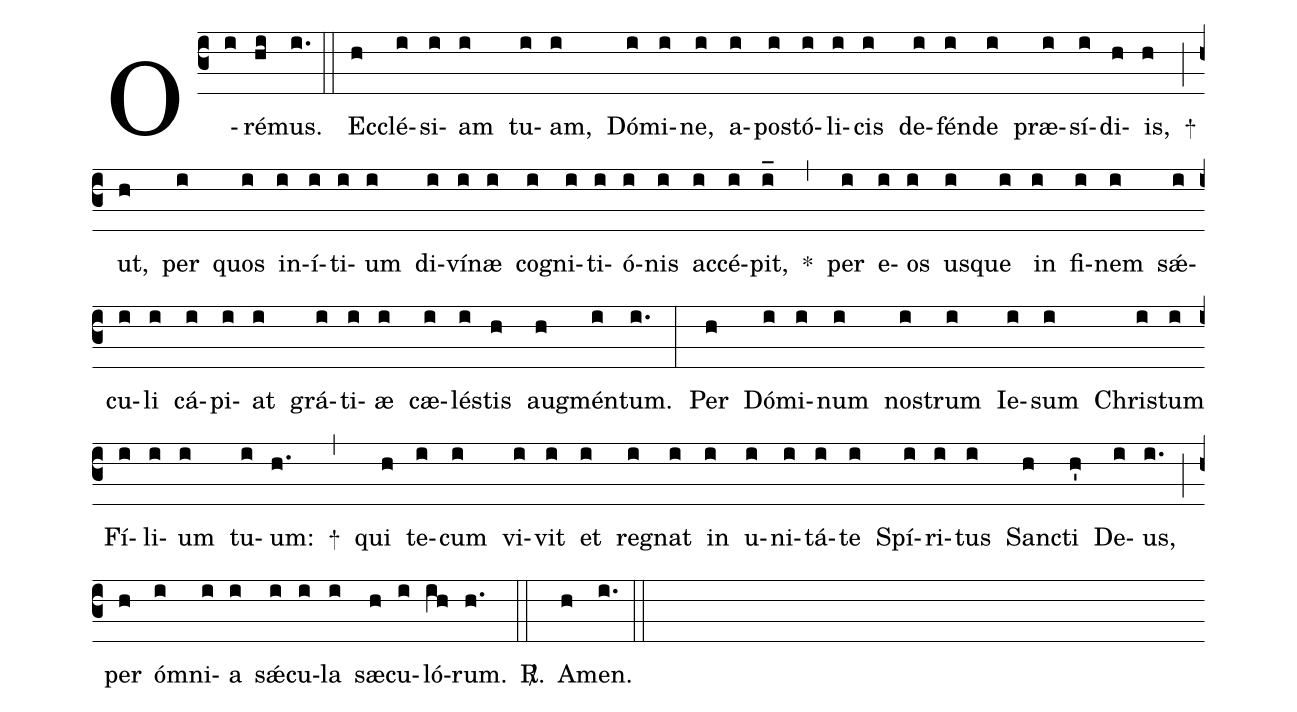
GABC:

%%
(c3)
O(i)ré(hi)mus.(i.) (::)

Ec(h)clé(i)si(i)am(i) tu(i)am,(i) Dó(i)mi(i)ne,(i) a(i)pos(i)tó(i)li(i)cis(i) de(i)fén(i)de(i) præ(i)sí(i)di(h)is,(h) +(;)
ut,(h) per(i) quos(i) in(i)í(i)ti(i)um(i) di(i)ví(i)næ(i) co(i)gni(i)ti(i)ó(i)nis(i) ac(i)cé(i)pit,(i_) *(,)
per(i) e(i)os(i) us(i)que(i) in(i) fi(i)nem(i) sǽ(i)cu(i)li(i) cá(i)pi(i)at(i) grá(i)ti(i)æ(i) cæ(i)lés(i)tis(h) aug(h)mén(i)tum.(i.) (:)

Per(h) Dó(i)mi(i)num(i) nos(i)trum(i) Ie(i)sum(i) Chris(i)tum(i) Fí(i)li(i)um(i) tu(i)um:(h.) +(,)
qui(h) te(i)cum(i) vi(i)vit(i) et(i) reg(i)nat(i) in(i) u(i)ni(i)tá(i)te(i) Spí(i)ri(i)tus(i) San(h)cti(h') De(i)us,(i.) (;)
per(h) óm(i)ni(i)a(i) sǽ(i)cu(i)la(i) sæ(h)cu(i)ló(ih)rum.(h.) <sp>R/</sp>.(::)
A(h)men.(i.) (::)
